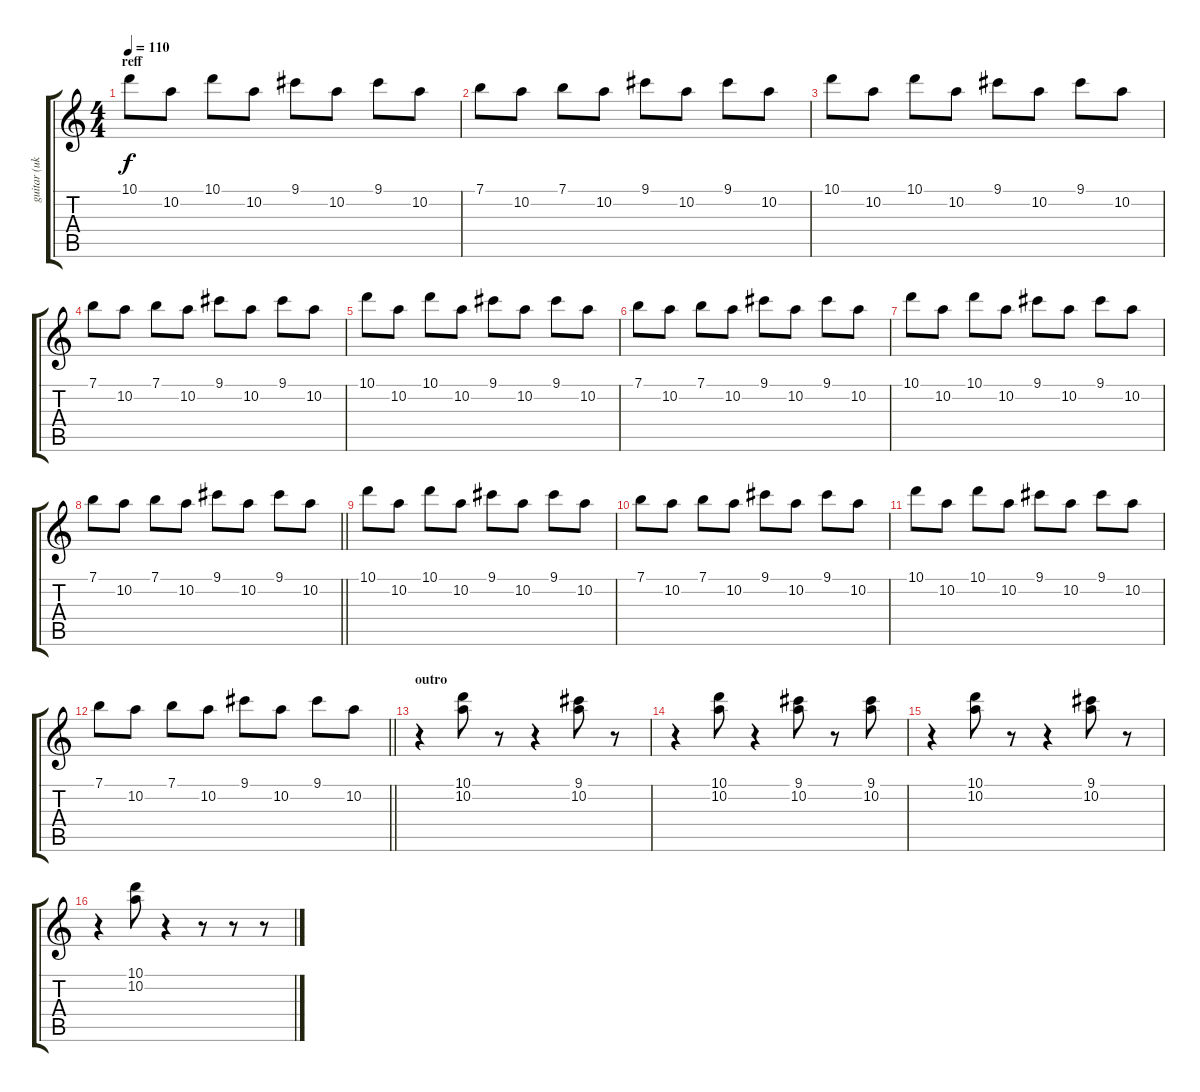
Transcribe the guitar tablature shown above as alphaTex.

\track ("guitar (uki)" "guitar (uk") {instrument distortionguitar}
\staff {score tabs}
\tuning (E4 B3 G3 D3 A2 E2) {hide}
\ts (4 4)
\section ("" "reff")
\tempo 110
\clef g2
\ks c
10.1.8{dy f} 10.2.8 10.1.8 10.2.8 9.1.8 10.2.8 9.1.8 10.2.8 |
7.1.8 10.2.8 7.1.8 10.2.8 9.1.8 10.2.8 9.1.8 10.2.8 |
10.1.8 10.2.8 10.1.8 10.2.8 9.1.8 10.2.8 9.1.8 10.2.8 |
7.1.8 10.2.8 7.1.8 10.2.8 9.1.8 10.2.8 9.1.8 10.2.8 |
10.1.8 10.2.8 10.1.8 10.2.8 9.1.8 10.2.8 9.1.8 10.2.8 |
7.1.8 10.2.8 7.1.8 10.2.8 9.1.8 10.2.8 9.1.8 10.2.8 |
10.1.8 10.2.8 10.1.8 10.2.8 9.1.8 10.2.8 9.1.8 10.2.8 |
\barLineRight lightlight
7.1.8 10.2.8 7.1.8 10.2.8 9.1.8 10.2.8 9.1.8 10.2.8 |
10.1.8 10.2.8 10.1.8 10.2.8 9.1.8 10.2.8 9.1.8 10.2.8 |
7.1.8 10.2.8 7.1.8 10.2.8 9.1.8 10.2.8 9.1.8 10.2.8 |
10.1.8 10.2.8 10.1.8 10.2.8 9.1.8 10.2.8 9.1.8 10.2.8 |
\barLineRight lightlight
7.1.8 10.2.8 7.1.8 10.2.8 9.1.8 10.2.8 9.1.8 10.2.8 |
\section ("" "outro")
r.4 (10.1 10.2).8 r.8 r.4 (9.1 10.2).8 r.8 |
r.4 (10.1 10.2).8 r.4 (9.1 10.2).8 r.8 (9.1 10.2).8 |
r.4 (10.1 10.2).8 r.8 r.4 (9.1 10.2).8 r.8 |
r.4 (10.1 10.2).8 r.4 r.8 r.8 r.8
